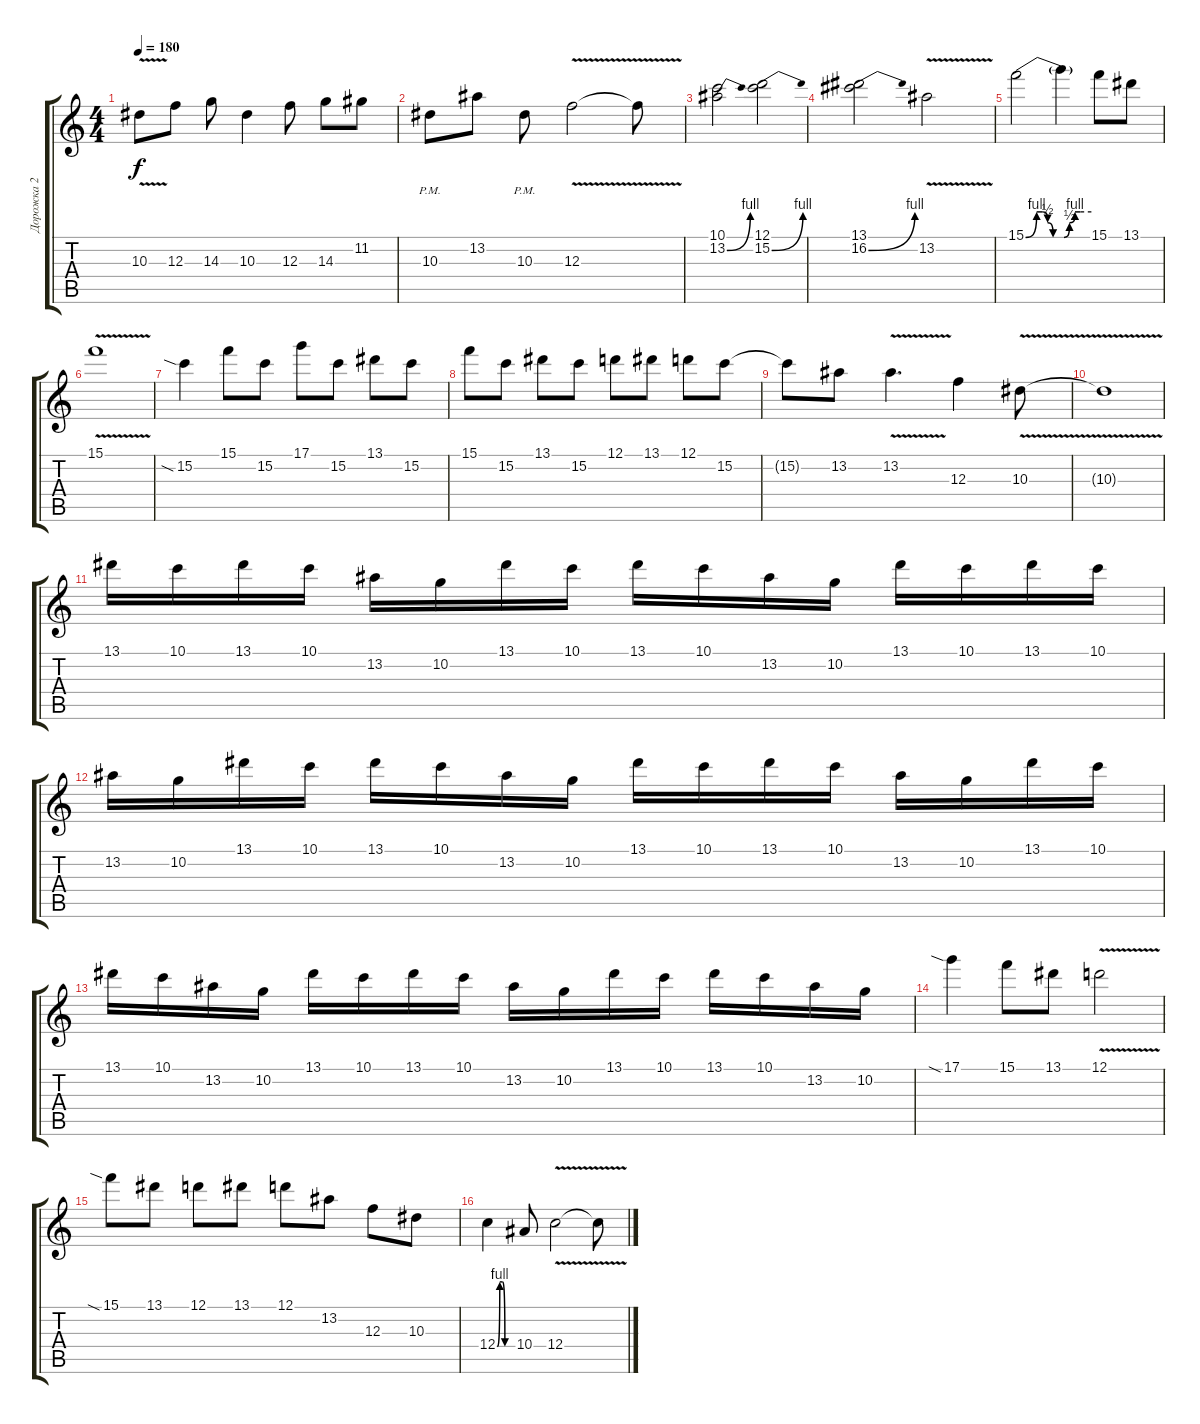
\track ("Дорожка 2" "Дорожка 2") {instrument distortionguitar}
\staff {score tabs}
\tuning (D4 A3 F3 C3 G2 C2) {hide}
\ts (4 4)
\tempo 180
\clef g2
\ks c
10.3{v t}.8{dy f} 12.3.8 14.3.8 10.3.4 12.3.8 14.3.8 11.2.8 |
10.3{pm}.8 13.2.8 10.3{pm}.8 12.3{v}.2 12.3{t}.8 |
(10.1 13.2{be (bend 0 0 60 4)}).2 (12.1 15.2{be (bend 0 0 60 4)}).2 |
(13.1 16.2{be (bend 0 0 60 4)}).2 13.2{v}.2 |
15.1{be (custom 0 0 10 4 15 4 20 2 25 0 30 0 35 0 40 2 45 4 50 4 60 4)}.2 15.1{t}.4 15.1.8 13.1.8 |
15.1{v}.1 |
15.2{sia}.4 15.1.8 15.2.8 17.1.8 15.2.8 13.1.8 15.2.8 |
15.1.8 15.2.8 13.1.8 15.2.8 12.1.8 13.1.8 12.1.8 15.2.8 |
15.2{t}.8 13.2.8 13.2{v}.4{d} 12.3.4 10.3{v}.8 |
10.3{v t}.1 |
13.1.16 10.1.16 13.1.16 10.1.16 13.2.16 10.2.16 13.1.16 10.1.16 13.1.16 10.1.16 13.2.16 10.2.16 13.1.16 10.1.16 13.1.16 10.1.16 |
13.2.16 10.2.16 13.1.16 10.1.16 13.1.16 10.1.16 13.2.16 10.2.16 13.1.16 10.1.16 13.1.16 10.1.16 13.2.16 10.2.16 13.1.16 10.1.16 |
13.1.16 10.1.16 13.2.16 10.2.16 13.1.16 10.1.16 13.1.16 10.1.16 13.2.16 10.2.16 13.1.16 10.1.16 13.1.16 10.1.16 13.2.16 10.2.16 |
17.1{sia}.4 15.1.8 13.1.8 12.1{v}.2 |
15.1{sia}.8 13.1.8 12.1.8 13.1.8 12.1.8 13.2.8 12.3.8 10.3.8 |
12.4{be (custom 0 0 10 4 20 4 30 0 60 0)}.4 10.4.8 12.4{v}.2 12.4{t}.8
